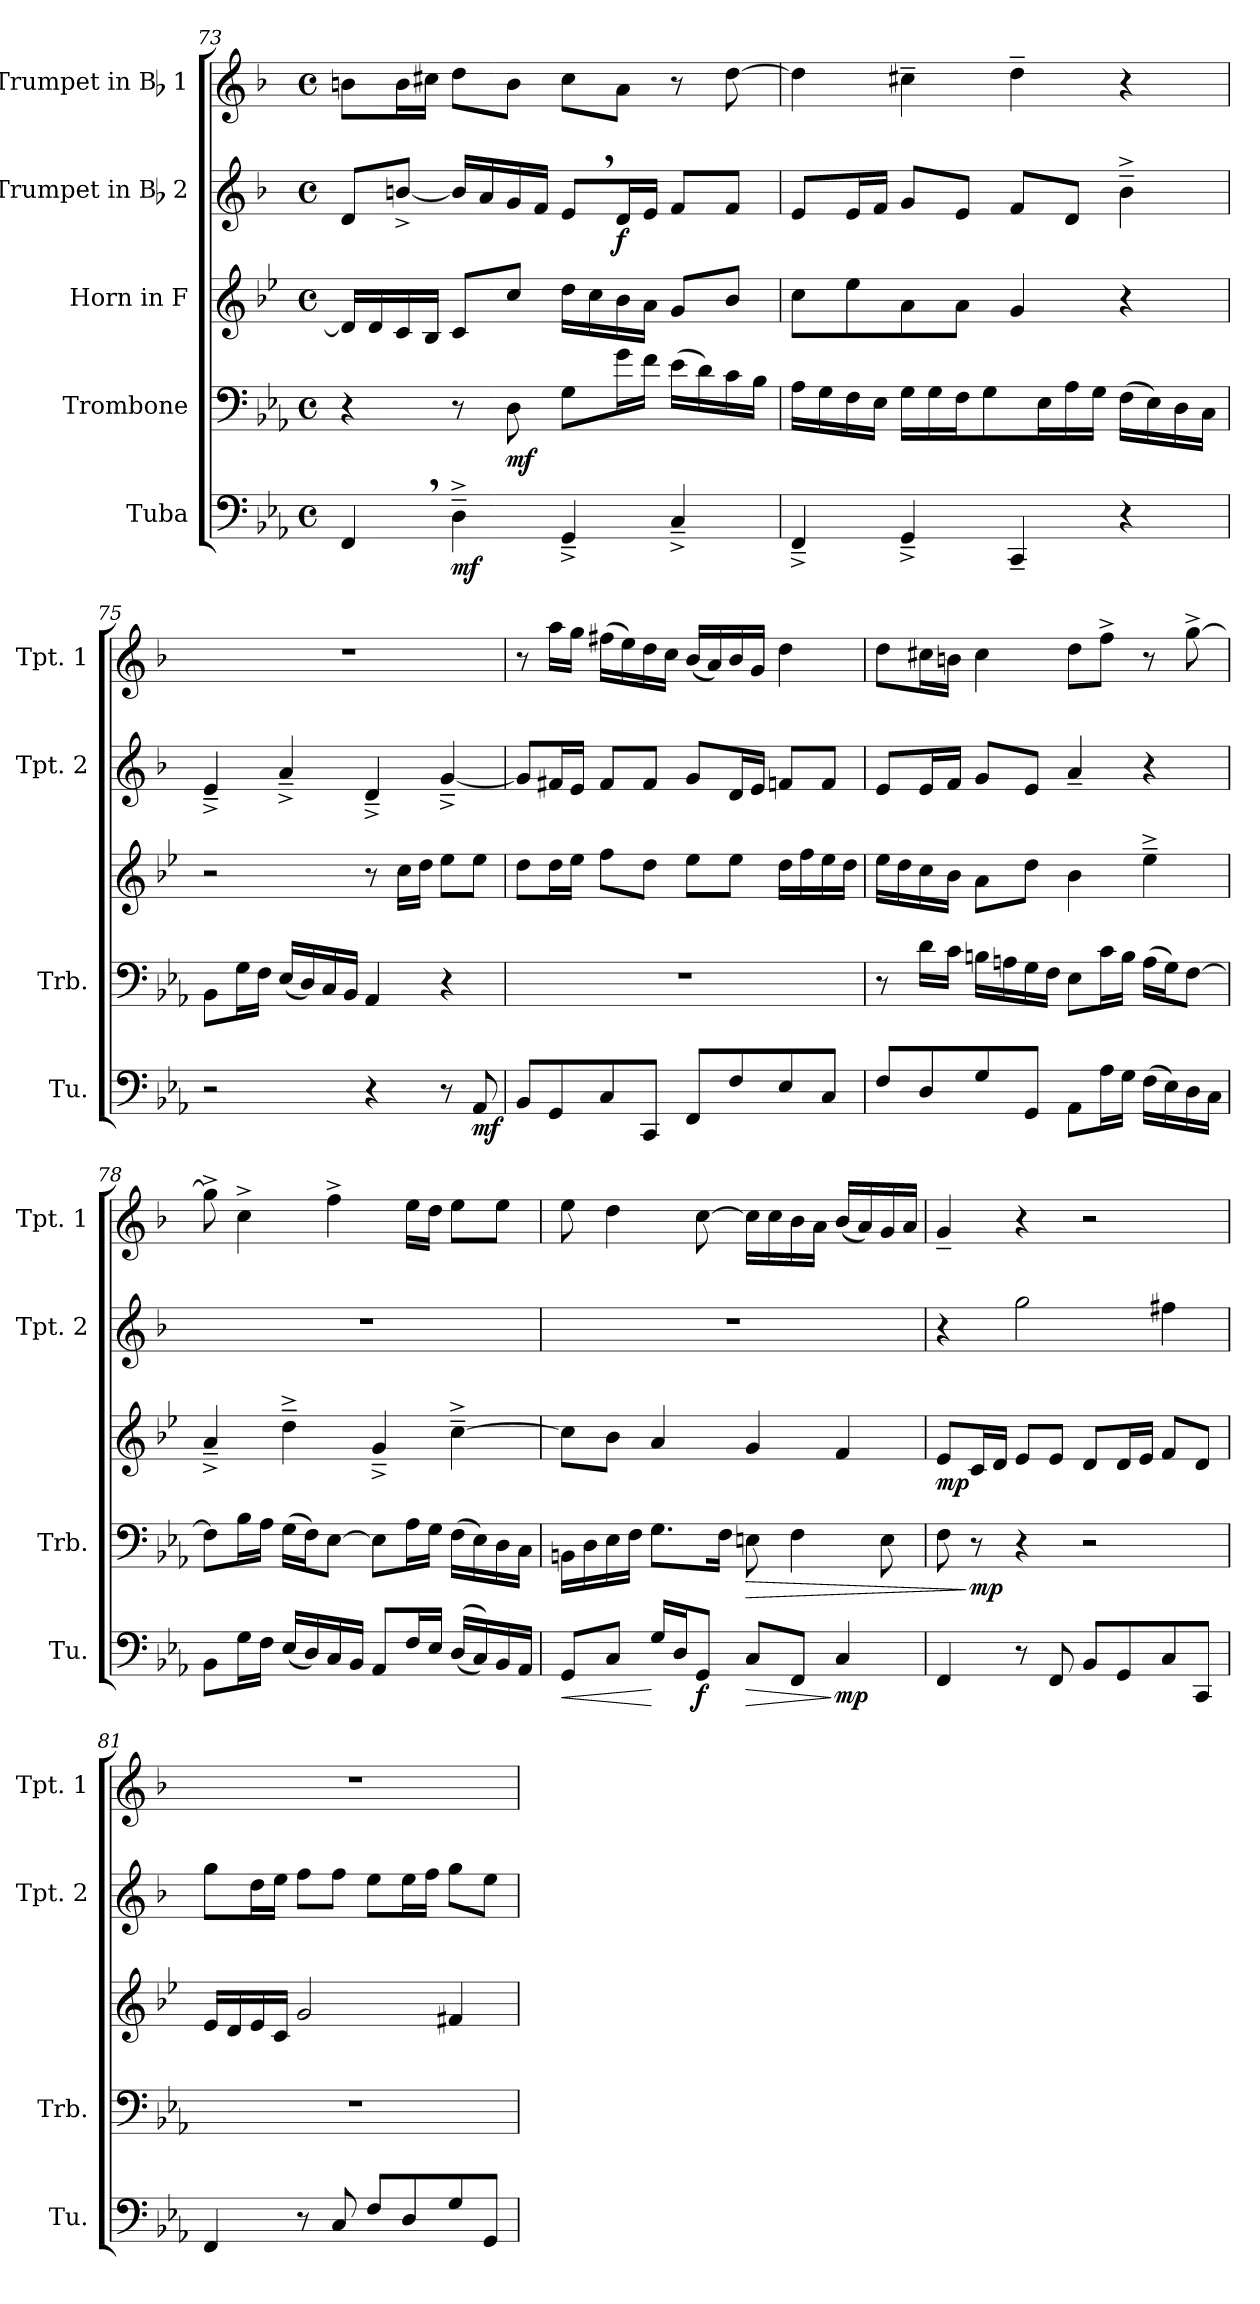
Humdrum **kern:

**kern	**dynam	**kern	**dynam	**kern	**dynam	**kern	**dynam	**kern
*part5	*part5	*part4	*part4	*part3	*part3	*part2	*part2	*part1
*staff5	*staff5	*staff4	*staff4	*staff3	*staff3	*staff2	*staff2	*staff1
*I"Tuba	*	*I"Trombone	*	*I"Horn in F	*	*I"Trumpet in Bb 2	*	*I"Trumpet in Bb 1
*I'Tu.	*	*I'Trb.	*	*	*	*I'Tpt. 2	*	*I'Tpt. 1
!!LO:LB:g=z
*clefF4	*	*clefF4	*	*clefG2	*	*clefG2	*	*clefG2
*	*	*	*	*ITrd4c7	*	*ITrd1c2	*	*ITrd1c2
*k[b-e-a-]	*	*k[b-e-a-]	*	*k[b-e-a-]	*	*k[b-e-a-]	*	*k[b-e-a-]
*M4/4	*	*M4/4	*	*M4/4	*	*M4/4	*	*M4/4
*met(c)	*	*met(c)	*	*met(c)	*	*met(c)	*	*met(c)
=73	=73	=73	=73	=73	=73	=73	=73	=73
4FF,/	.	4r	.	16G/LL]	.	8c/L	.	8an\L
.	.	.	.	16G/	.	.	.	.
.	.	.	.	16F/	.	[8an^/J	.	16a\L
.	.	.	.	16E-/JJ	.	.	.	16bn\JJ
!	!LO:DY:b	!	!	!	!	!	!	!
4D^~\	mf	8r	.	8F/L	.	16a/LL]	.	8cc\L
.	.	.	.	.	.	16g/	.	.
!	!	!	!LO:DY:b	!	!	!	!	!
.	.	8D\	mf	8f/J	.	16f/	.	8a\J
.	.	.	.	.	.	16e-/JJ	.	.
4GG^~/	.	8G\L	.	16g\LL	.	8d,/L	.	8b\L
.	.	.	.	16f\	.	.	.	.
!	!	!	!	!	!	!	!LO:DY:b	!
.	.	16g\L	.	16e-\	.	16c/L	f	8g\J
.	.	16f\JJ	.	16d\JJ	.	16d/JJ	.	.
4C^~/	.	(16e-\LL	.	8c/L	.	8e-/L	.	8r
.	.	16d\)	.	.	.	.	.	.
.	.	16c\	.	8e-/J	.	8e-/J	.	[8cc\
.	.	16B-\JJ	.	.	.	.	.	.
=74	=74	=74	=74	=74	=74	=74	=74	=74
4FF~^/	.	16A-\LL	.	8f\L	.	8d/L	.	4cc\]
.	.	16G\	.	.	.	.	.	.
.	.	16F\	.	8a-\	.	16d/L	.	.
.	.	16E-\JJ	.	.	.	16e-/JJ	.	.
4GG~^/	.	16G\LL	.	8d\	.	8f/L	.	4bn~\
.	.	16G\	.	.	.	.	.	.
.	.	16F\J	.	8d\J	.	8d/J	.	.
.	.	8G\	.	.	.	.	.	.
4CC~/	.	.	.	4c/	.	8e-/L	.	4cc~\
.	.	16E-\L	.	.	.	.	.	.
.	.	16A-\	.	.	.	8c/J	.	.
.	.	16G\JJ	.	.	.	.	.	.
4r	.	(16F\LL	.	4r	.	4a-^~\	.	4r
.	.	16E-\)	.	.	.	.	.	.
.	.	16D\	.	.	.	.	.	.
.	.	16C\JJ	.	.	.	.	.	.
!!LO:PB:g=z
=75	=75	=75	=75	=75	=75	=75	=75	=75
2r	.	8BB-\L	.	2r	.	4d^~/	.	1r
.	.	16G\L	.	.	.	.	.	.
.	.	16F\JJ	.	.	.	.	.	.
.	.	(16E-/LL	.	.	.	4g^~/	.	.
.	.	16D/)	.	.	.	.	.	.
.	.	16C/	.	.	.	.	.	.
.	.	16BB-/JJ	.	.	.	.	.	.
4r	.	4AA-/	.	8r	.	4c^~/	.	.
.	.	.	.	16f\LL	.	.	.	.
.	.	.	.	16g\JJ	.	.	.	.
8r	.	4r	.	8a-\L	.	[4f^~/	.	.
!	!LO:DY:b	!	!	!	!	!	!	!
8AA-/	mf	.	.	8a-\J	.	.	.	.
=76	=76	=76	=76	=76	=76	=76	=76	=76
8BB-/L	.	1r	.	8g\L	.	8f/L]	.	8r
8GG/	.	.	.	16g\L	.	16en/L	.	16gg\LL
.	.	.	.	16a-\JJ	.	16d/JJ	.	16ff\JJ
8C/	.	.	.	8b-\L	.	8e/L	.	(16een\LL
.	.	.	.	.	.	.	.	16dd\)
8CC/J	.	.	.	8g\J	.	8e/J	.	16cc\
.	.	.	.	.	.	.	.	16b-\JJ
8FF/L	.	.	.	8a-\L	.	8f/L	.	(16a-/LL
.	.	.	.	.	.	.	.	16g/)
8F/	.	.	.	8a-\J	.	16c/L	.	16a-/
.	.	.	.	.	.	16d/JJ	.	16f/JJ
8E-/	.	.	.	16g\LL	.	8e-X/L	.	4cc\
.	.	.	.	16b-\	.	.	.	.
8C/J	.	.	.	16a-\	.	8e-/J	.	.
.	.	.	.	16g\JJ	.	.	.	.
!!LO:LB:g=z
=77	=77	=77	=77	=77	=77	=77	=77	=77
8F/L	.	8r	.	16a-\LL	.	8d/L	.	8cc\L
.	.	.	.	16g\	.	.	.	.
8D/	.	16d\LL	.	16f\	.	16d/L	.	16bn\L
.	.	16c\JJ	.	16e-\JJ	.	16e-/JJ	.	16an\JJ
8G/	.	16Bn\LL	.	8d\L	.	8f/L	.	4b\
.	.	16An\	.	.	.	.	.	.
8GG/J	.	16G\	.	8g\J	.	8d/J	.	.
.	.	16F\JJ	.	.	.	.	.	.
8AA-\L	.	8E-\L	.	4e-\	.	4g~/	.	8cc\L
16A-\L	.	16c\L	.	.	.	.	.	8ee-^\J
16G\JJ	.	16B\JJ	.	.	.	.	.	.
(16F\LL	.	(16A\LL	.	4a-^~\	.	4r	.	8r
16E-\)	.	16G\J)	.	.	.	.	.	.
16D\	.	[8F\J	.	.	.	.	.	[8ff^\
16C\JJ	.	.	.	.	.	.	.	.
=78	=78	=78	=78	=78	=78	=78	=78	=78
8BB-\L	.	8F\L]	.	4d^~/	.	1r	.	8ff^\]
16G\L	.	16B-\L	.	.	.	.	.	4b-^\
16F\JJ	.	16A-\JJ	.	.	.	.	.	.
(16E-/LL	.	(16G\LL	.	4g^~\	.	.	.	.
16D/)	.	16F\J)	.	.	.	.	.	.
16C/	.	[8E-\J	.	.	.	.	.	4ee-^\
16BB-/JJ	.	.	.	.	.	.	.	.
8AA-/L	.	8E-\L]	.	4c^~/	.	.	.	.
16F/L	.	16A-\L	.	.	.	.	.	16dd\LL
16E-/JJ	.	16G\JJ	.	.	.	.	.	16cc\JJ
((16D/LL	.	(16F\LL	.	[4f^~\	.	.	.	8dd\L
16C/))	.	16E-\)	.	.	.	.	.	.
16BB-/	.	16D\	.	.	.	.	.	8dd\J
16AA-/JJ	.	16C\JJ	.	.	.	.	.	.
!!LO:PB:g=z
=79	=79	=79	=79	=79	=79	=79	=79	=79
!	!LO:HP:b	!	!	!	!	!	!	!
8GG/L	<	16BBn\LL	.	8f\L]	.	1r	.	8dd\
.	.	16D\	.	.	.	.	.	.
8C/J	.	16E-\	.	8e-\J	.	.	.	4cc\
.	.	16F\JJ	.	.	.	.	.	.
16G/LL	[	8.G\L	.	4d/	.	.	.	.
16D/J	.	.	.	.	.	.	.	.
!	!LO:DY:b	!	!	!	!	!	!	!
8GG/J	f	.	.	.	.	.	.	[8b-\
.	.	16F\Jk	.	.	.	.	.	.
!	!LO:HP:b	!	!LO:HP:b	!	!	!	!	!
8C/L	>	8En\	>	4c/	.	.	.	16b-\LL]
.	.	.	.	.	.	.	.	16b-\
8FF/J	.	4F\	.	.	.	.	.	16a-\
.	.	.	.	.	.	.	.	16g\JJ
!	!LO:DY:n=1:b	!	!	!	!	!	!	!
4C/	] mp	.	.	4B-/	.	.	.	(16a-/LL
.	.	.	.	.	.	.	.	16g/)
.	.	8E\	.	.	.	.	.	16f/
.	.	.	.	.	.	.	.	16g/JJ
=80	=80	=80	=80	=80	=80	=80	=80	=80
!	!	!	!	!	!LO:DY:b	!	!	!
4FF/	.	8F\	.	8A-/L	mp	4r	.	4f~/
!	!	!	!LO:DY:n=1:b	!	!	!	!	!
.	.	8r	] mp	16F/L	.	.	.	.
.	.	.	.	16G/JJ	.	.	.	.
8r	.	4r	.	8A-/L	.	2ff\	.	4r
8FF/	.	.	.	8A-/J	.	.	.	.
8BB-/L	.	2r	.	8G/L	.	.	.	2r
8GG/	.	.	.	16G/L	.	.	.	.
.	.	.	.	16A-/JJ	.	.	.	.
8C/	.	.	.	8B-/L	.	4een\	.	.
8CC/J	.	.	.	8G/J	.	.	.	.
=81	=81	=81	=81	=81	=81	=81	=81	=81
4FF/	.	1r	.	16A-/LL	.	8ff\L	.	1r
.	.	.	.	16G/	.	.	.	.
.	.	.	.	16A-/	.	16cc\L	.	.
.	.	.	.	16F/JJ	.	16dd\JJ	.	.
8r	.	.	.	2c/	.	8ee-\L	.	.
8C/	.	.	.	.	.	8ee-\J	.	.
8F/L	.	.	.	.	.	8dd\L	.	.
8D/	.	.	.	.	.	16dd\L	.	.
.	.	.	.	.	.	16ee-\JJ	.	.
8G/	.	.	.	4Bn/	.	8ff\L	.	.
8GG/J	.	.	.	.	.	8dd\J	.	.
=	=	=	=	=	=	=	=	=
*-	*-	*-	*-	*-	*-	*-	*-	*-
